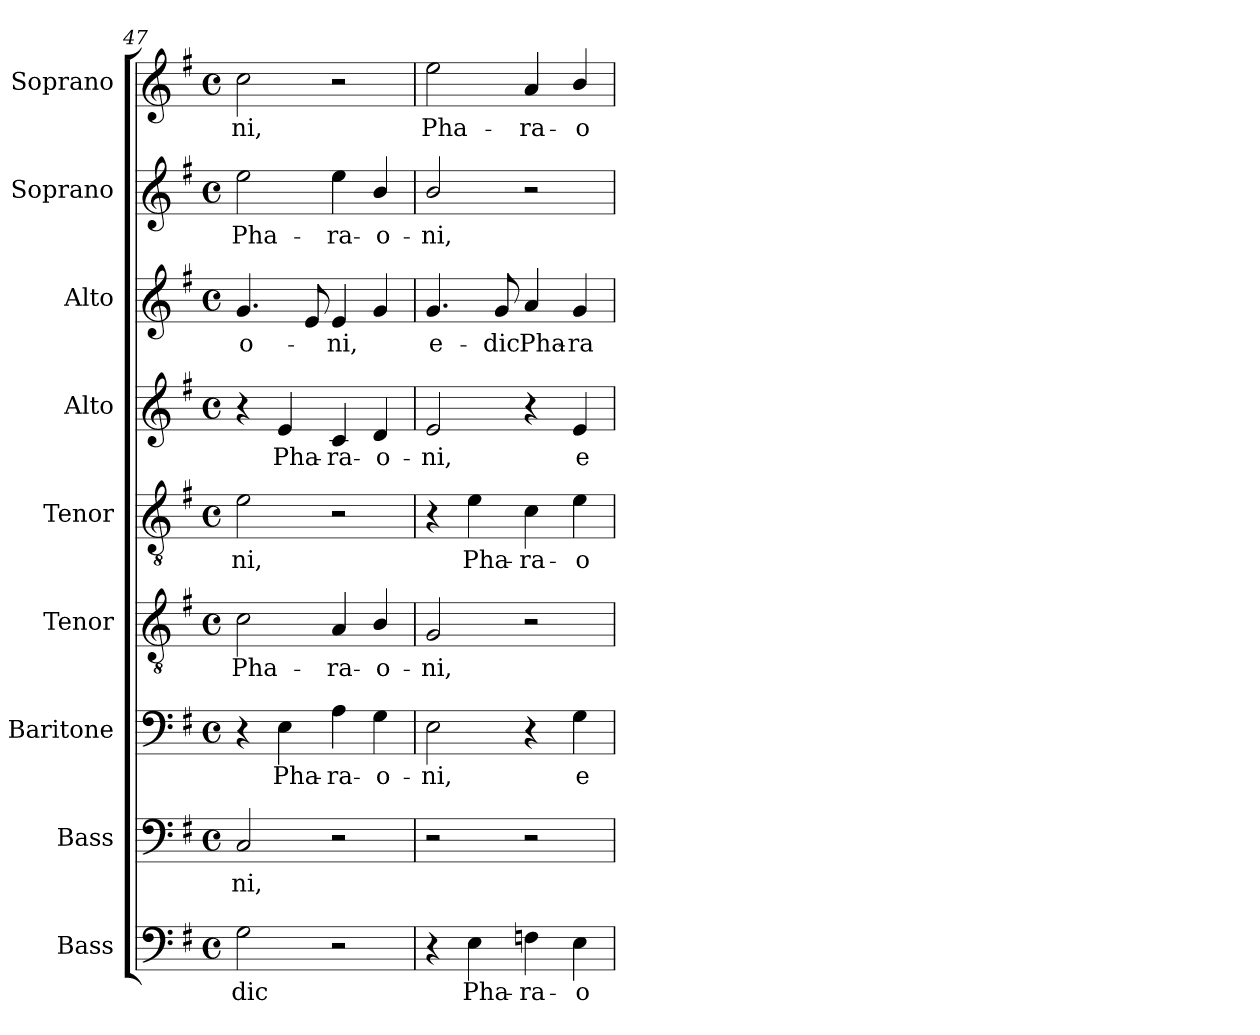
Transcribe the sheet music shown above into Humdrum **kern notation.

**kern	**text	**kern	**text	**kern	**text	**kern	**text	**kern	**text	**kern	**text	**kern	**text	**kern	**text	**kern	**text
*part9	*part9	*part8	*part8	*part7	*part7	*part6	*part6	*part5	*part5	*part4	*part4	*part3	*part3	*part2	*part2	*part1	*part1
*staff9	*staff9	*staff8	*staff8	*staff7	*staff7	*staff6	*staff6	*staff5	*staff5	*staff4	*staff4	*staff3	*staff3	*staff2	*staff2	*staff1	*staff1
*I"Bass	*	*I"Bass	*	*I"Baritone	*	*I"Tenor	*	*I"Tenor	*	*I"Alto	*	*I"Alto	*	*I"Soprano	*	*I"Soprano	*
*I'B.	*	*I'B.	*	*I'Bar.	*	*I'T.	*	*I'T.	*	*I'A.	*	*I'A.	*	*I'S.	*	*I'S.	*
*clefF4	*	*clefF4	*	*clefF4	*	*clefGv2	*	*clefGv2	*	*clefG2	*	*clefG2	*	*clefG2	*	*clefG2	*
*	*	*	*	*	*	*ITrd7c12	*	*ITrd7c12	*	*	*	*	*	*	*	*	*
*k[f#]	*	*k[f#]	*	*k[f#]	*	*k[f#]	*	*k[f#]	*	*k[f#]	*	*k[f#]	*	*k[f#]	*	*k[f#]	*
*G:	*	*G:	*	*G:	*	*G:	*	*G:	*	*G:	*	*G:	*	*G:	*	*G:	*
*M4/4	*	*M4/4	*	*M4/4	*	*M4/4	*	*M4/4	*	*M4/4	*	*M4/4	*	*M4/4	*	*M4/4	*
*met(c)	*	*met(c)	*	*met(c)	*	*met(c)	*	*met(c)	*	*met(c)	*	*met(c)	*	*met(c)	*	*met(c)	*
=47	=47	=47	=47	=47	=47	=47	=47	=47	=47	=47	=47	=47	=47	=47	=47	=47	=47
!	!LO:LY:b:color=#000000	!	!	!	!	!	!	!	!	!	!	!	!	!	!	!	!
!	!	!	!LO:LY:b:color=#000000	!	!	!	!	!	!	!	!	!	!	!	!	!	!
!	!	!	!	!	!	!	!LO:LY:b:color=#000000	!	!	!	!	!	!	!	!	!	!
!	!	!	!	!	!	!	!	!	!LO:LY:b:color=#000000	!	!	!	!	!	!	!	!
!	!	!	!	!	!	!	!	!	!	!	!	!	!LO:LY:b:color=#000000	!	!	!	!
!	!	!	!	!	!	!	!	!	!	!	!	!	!	!	!LO:LY:b:color=#000000	!	!
!	!	!	!	!	!	!	!	!	!	!	!	!	!	!	!	!	!LO:LY:b:color=#000000
2Gi\	-dic	2Ci/	-ni,	4r	.	2Ci\	Pha-	2Ei\	-ni,	4r	.	4.gi/	-o-	2eei\	Pha-	2cci\	-ni,
!	!	!	!	!	!LO:LY:b:color=#000000	!	!	!	!	!	!	!	!	!	!	!	!
!	!	!	!	!	!	!	!	!	!	!	!LO:LY:b:color=#000000	!	!	!	!	!	!
.	.	.	.	4Ei\	Pha-	.	.	.	.	4ei/	Pha-	.	.	.	.	.	.
.	.	.	.	.	.	.	.	.	.	.	.	8ei/	.	.	.	.	.
!	!	!	!	!	!LO:LY:b:color=#000000	!	!	!	!	!	!	!	!	!	!	!	!
!	!	!	!	!	!	!	!LO:LY:b:color=#000000	!	!	!	!	!	!	!	!	!	!
!	!	!	!	!	!	!	!	!	!	!	!LO:LY:b:color=#000000	!	!	!	!	!	!
!	!	!	!	!	!	!	!	!	!	!	!	!	!LO:LY:b:color=#000000	!	!	!	!
!	!	!	!	!	!	!	!	!	!	!	!	!	!	!	!LO:LY:b:color=#000000	!	!
2r	.	2r	.	4Ai\	-ra-	4AAi/	-ra-	2r	.	4ci/	-ra-	4ei/	-ni,	4eei\	-ra-	2r	.
!	!	!	!	!	!LO:LY:b:color=#000000	!	!	!	!	!	!	!	!	!	!	!	!
!	!	!	!	!	!	!	!LO:LY:b:color=#000000	!	!	!	!	!	!	!	!	!	!
!	!	!	!	!	!	!	!	!	!	!	!LO:LY:b:color=#000000	!	!	!	!	!	!
!	!	!	!	!	!	!	!	!	!	!	!	!	!	!	!LO:LY:b:color=#000000	!	!
.	.	.	.	4Gi\	-o-	4BBi/	-o-	.	.	4di/	-o-	4gi/	.	4bi/	-o-	.	.
=48	=48	=48	=48	=48	=48	=48	=48	=48	=48	=48	=48	=48	=48	=48	=48	=48	=48
!	!	!	!	!	!LO:LY:b:color=#000000	!	!	!	!	!	!	!	!	!	!	!	!
!	!	!	!	!	!	!	!LO:LY:b:color=#000000	!	!	!	!	!	!	!	!	!	!
!	!	!	!	!	!	!	!	!	!	!	!LO:LY:b:color=#000000	!	!	!	!	!	!
!	!	!	!	!	!	!	!	!	!	!	!	!	!LO:LY:b:color=#000000	!	!	!	!
!	!	!	!	!	!	!	!	!	!	!	!	!	!	!	!LO:LY:b:color=#000000	!	!
!	!	!	!	!	!	!	!	!	!	!	!	!	!	!	!	!	!LO:LY:b:color=#000000
4r	.	2r	.	2Ei\	-ni,	2GGi/	-ni,	4r	.	2ei/	-ni,	4.gi/	e-	2bi/	-ni,	2eei\	Pha-
!	!LO:LY:b:color=#000000	!	!	!	!	!	!	!	!	!	!	!	!	!	!	!	!
!	!	!	!	!	!	!	!	!	!LO:LY:b:color=#000000	!	!	!	!	!	!	!	!
4Ei\	Pha-	.	.	.	.	.	.	4Ei\	Pha-	.	.	.	.	.	.	.	.
!	!	!	!	!	!	!	!	!	!	!	!	!	!LO:LY:b:color=#000000	!	!	!	!
.	.	.	.	.	.	.	.	.	.	.	.	8gi/	-dic	.	.	.	.
!	!LO:LY:b:color=#000000	!	!	!	!	!	!	!	!	!	!	!	!	!	!	!	!
!	!	!	!	!	!	!	!	!	!LO:LY:b:color=#000000	!	!	!	!	!	!	!	!
!	!	!	!	!	!	!	!	!	!	!	!	!	!LO:LY:b:color=#000000	!	!	!	!
!	!	!	!	!	!	!	!	!	!	!	!	!	!	!	!	!	!LO:LY:b:color=#000000
4Fni\	-ra-	2r	.	4r	.	2r	.	4Ci\	-ra-	4r	.	4ai/	Pha-	2r	.	4ai/	-ra-
!	!LO:LY:b:color=#000000	!	!	!	!	!	!	!	!	!	!	!	!	!	!	!	!
!	!	!	!	!	!LO:LY:b:color=#000000	!	!	!	!	!	!	!	!	!	!	!	!
!	!	!	!	!	!	!	!	!	!LO:LY:b:color=#000000	!	!	!	!	!	!	!	!
!	!	!	!	!	!	!	!	!	!	!	!LO:LY:b:color=#000000	!	!	!	!	!	!
!	!	!	!	!	!	!	!	!	!	!	!	!	!LO:LY:b:color=#000000	!	!	!	!
!	!	!	!	!	!	!	!	!	!	!	!	!	!	!	!	!	!LO:LY:b:color=#000000
4Ei\	-o-	.	.	4Gi\	e-	.	.	4Ei\	-o-	4ei/	e-	4gi/	-ra-	.	.	4bi/	-o-
=	=	=	=	=	=	=	=	=	=	=	=	=	=	=	=	=	=
*-	*-	*-	*-	*-	*-	*-	*-	*-	*-	*-	*-	*-	*-	*-	*-	*-	*-
